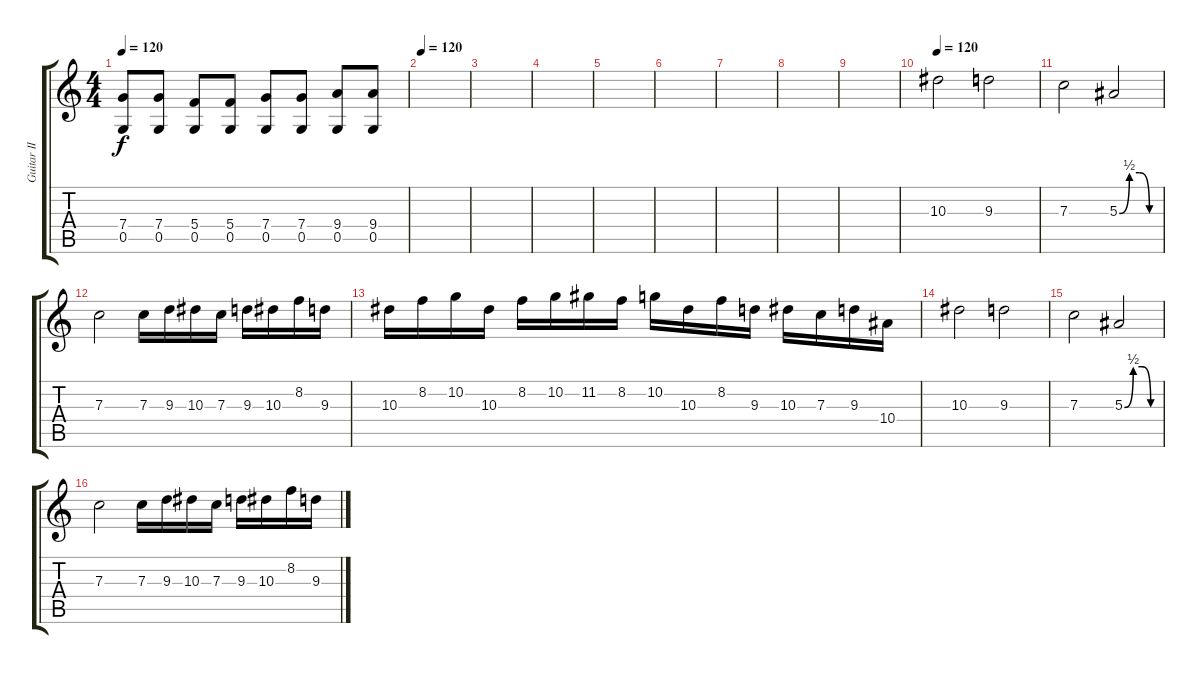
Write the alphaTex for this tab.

\track ("Guitar II" "Guitar II") {instrument distortionguitar}
\staff {score tabs}
\tuning (D4 A3 F3 C3 G2 D2) {hide}
\ts (4 4)
\tempo 120
\clef g2
\ks c
(7.4 0.5).8{dy f} (7.4 0.5).8 (5.4 0.5).8 (5.4 0.5).8 (7.4 0.5).8 (7.4 0.5).8 (9.4 0.5).8 (9.4 0.5).8 |
\tempo 120
|
|
|
|
|
|
|
|
\tempo 120
10.3.2 9.3.2 |
7.3.2 5.3{be (custom 0 0 15 2 30 2 45 0 60 0)}.2 |
7.3.2 7.3.16 9.3.16 10.3.16 7.3.16 9.3.16 10.3.16 8.2.16 9.3.16 |
10.3.16 8.2.16 10.2.16 10.3.16 8.2.16 10.2.16 11.2.16 8.2.16 10.2.16 10.3.16 8.2.16 9.3.16 10.3.16 7.3.16 9.3.16 10.4.16 |
10.3.2 9.3.2 |
7.3.2 5.3{be (custom 0 0 15 2 30 2 45 0 60 0)}.2 |
7.3.2 7.3.16 9.3.16 10.3.16 7.3.16 9.3.16 10.3.16 8.2.16 9.3.16
